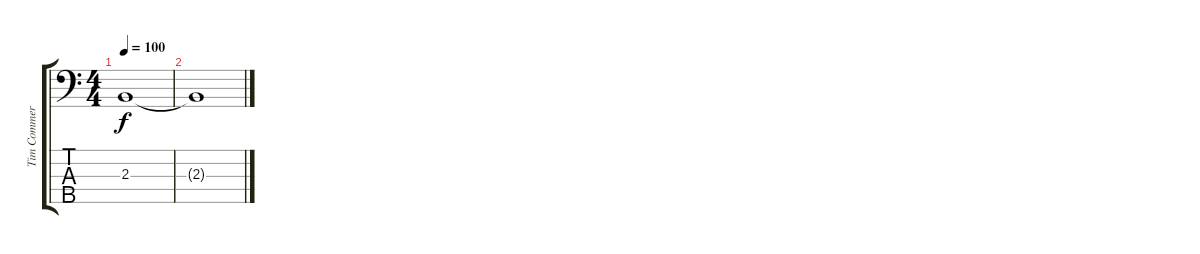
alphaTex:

\track ("Tim Commerford (Bass Guitar)" "Tim Commer") {instrument acousticguitarnylon}
\staff {score tabs}
\tuning (G2 D2 A1 E1 B0) {hide}
\ts (4 4)
\tempo 100
\clef f4
\ks c
2.3.1{dy f} |
2.3{t}.1
